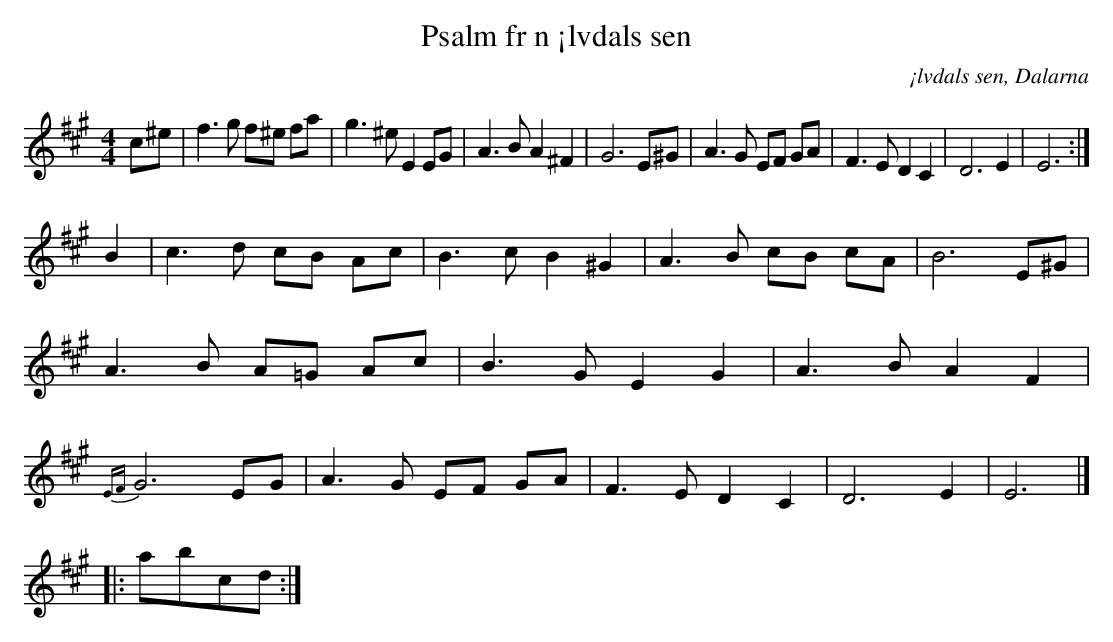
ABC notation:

X:1
T:Psalm fr n ¡lvdals sen
O:¡lvdals sen, Dalarna
M:4/4
L:1/8
K:A
c^e | f3g f^e fa | g3 ^e E2EG | A3BA2^F2 | G6E^G | A3G EF GA | F3ED2C2 | D6E2 | E6 :|]
B2 | c3d cB Ac | B3cB2^G2 | A3B cB cA | B6E^G | A3B A=G Ac| B3G E2G2| A3BA2 F2| {EF}G6EG| A3G EF GA | F3ED2C2 | D6E2 | E6 |]
|: abcd :|
